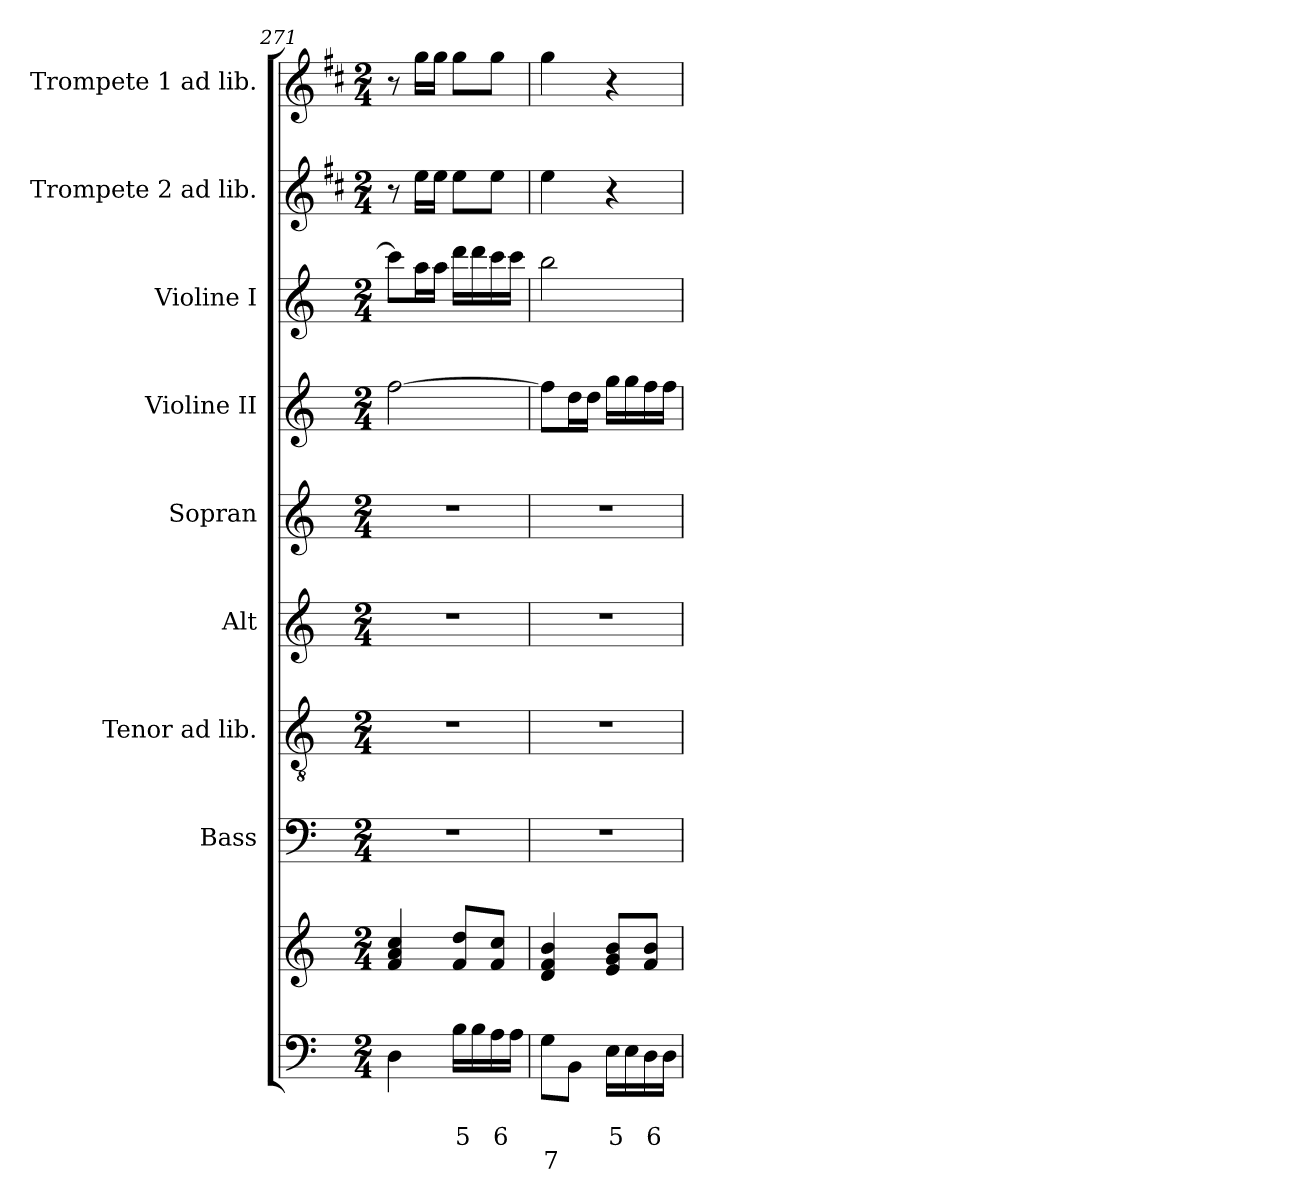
**kern	**text	**text	**text	**kern	**kern	**kern	**kern	**kern	**kern	**kern	**kern	**kern
*part9	*part9	*part9	*part9	*part9	*part8	*part7	*part6	*part5	*part4	*part3	*part2	*part1
*staff10	*staff10	*staff10	*staff10	*staff9	*staff8	*staff7	*staff6	*staff5	*staff4	*staff3	*staff2	*staff1
*	*	*	*	*	*I"Bass	*I"Tenor ad lib.	*I"Alt	*I"Sopran	*I"Violine II	*I"Violine I	*I"Trompete 2 ad lib.	*I"Trompete 1 ad lib.
*	*	*	*	*	*I'B.	*I'T.	*I'A.	*I'S.	*I'Vl. II	*I'Vl. I	*I'Trp. 2	*I'Trp. 1
*clefF4	*	*	*	*clefG2	*clefF4	*clefGv2	*clefG2	*clefG2	*clefG2	*clefG2	*clefG2	*clefG2
*	*	*	*	*	*	*	*	*	*	*	*ITrd1c2	*ITrd1c2
*k[]	*	*	*	*k[]	*k[]	*k[]	*k[]	*k[]	*k[]	*k[]	*k[]	*k[]
*C:	*	*	*	*C:	*C:	*C:	*C:	*C:	*C:	*C:	*C:	*C:
*M2/4	*	*	*	*M2/4	*M2/4	*M2/4	*M2/4	*M2/4	*M2/4	*M2/4	*M2/4	*M2/4
=271	=271	=271	=271	=271	=271	=271	=271	=271	=271	=271	=271	=271
4D\	.	.	.	4f/ 4a/ 4cc/	2r	2r	2r	2r	[2ff\	8ccc\L]	8r	8r
.	.	.	.	.	.	.	.	.	.	16aa\L	16dd\LL	16ff\LL
.	.	.	.	.	.	.	.	.	.	16aa\JJ	16dd\JJ	16ff\JJ
!	!	!LO:LY:b	!	!	!	!	!	!	!	!	!	!
16B\LL	.	5	.	8f/ 8dd/L	.	.	.	.	.	16ddd\LL	8dd\L	8ff\L
16B\	.	.	.	.	.	.	.	.	.	16ddd\	.	.
!	!	!LO:LY:b	!	!	!	!	!	!	!	!	!	!
16A\	.	6	.	8f/ 8cc/J	.	.	.	.	.	16ccc\	8dd\J	8ff\J
16A\JJ	.	.	.	.	.	.	.	.	.	16ccc\JJ	.	.
=272	=272	=272	=272	=272	=272	=272	=272	=272	=272	=272	=272	=272
!	!	!	!LO:LY:b	!	!	!	!	!	!	!	!	!
8G\L	.	.	7	4d/ 4f/ 4b/	2r	2r	2r	2r	8ff\L]	2bb\	4dd\	4ff\
8BB\J	.	.	.	.	.	.	.	.	16dd\L	.	.	.
.	.	.	.	.	.	.	.	.	16dd\JJ	.	.	.
!	!	!LO:LY:b	!	!	!	!	!	!	!	!	!	!
16E\LL	.	5	.	8e/ 8g/ 8b/L	.	.	.	.	16gg\LL	.	4r	4r
16E\	.	.	.	.	.	.	.	.	16gg\	.	.	.
!	!	!LO:LY:b	!	!	!	!	!	!	!	!	!	!
16D\	.	6	.	8f/ 8b/J	.	.	.	.	16ff\	.	.	.
16D\JJ	.	.	.	.	.	.	.	.	16ff\JJ	.	.	.
=	=	=	=	=	=	=	=	=	=	=	=	=
*-	*-	*-	*-	*-	*-	*-	*-	*-	*-	*-	*-	*-
